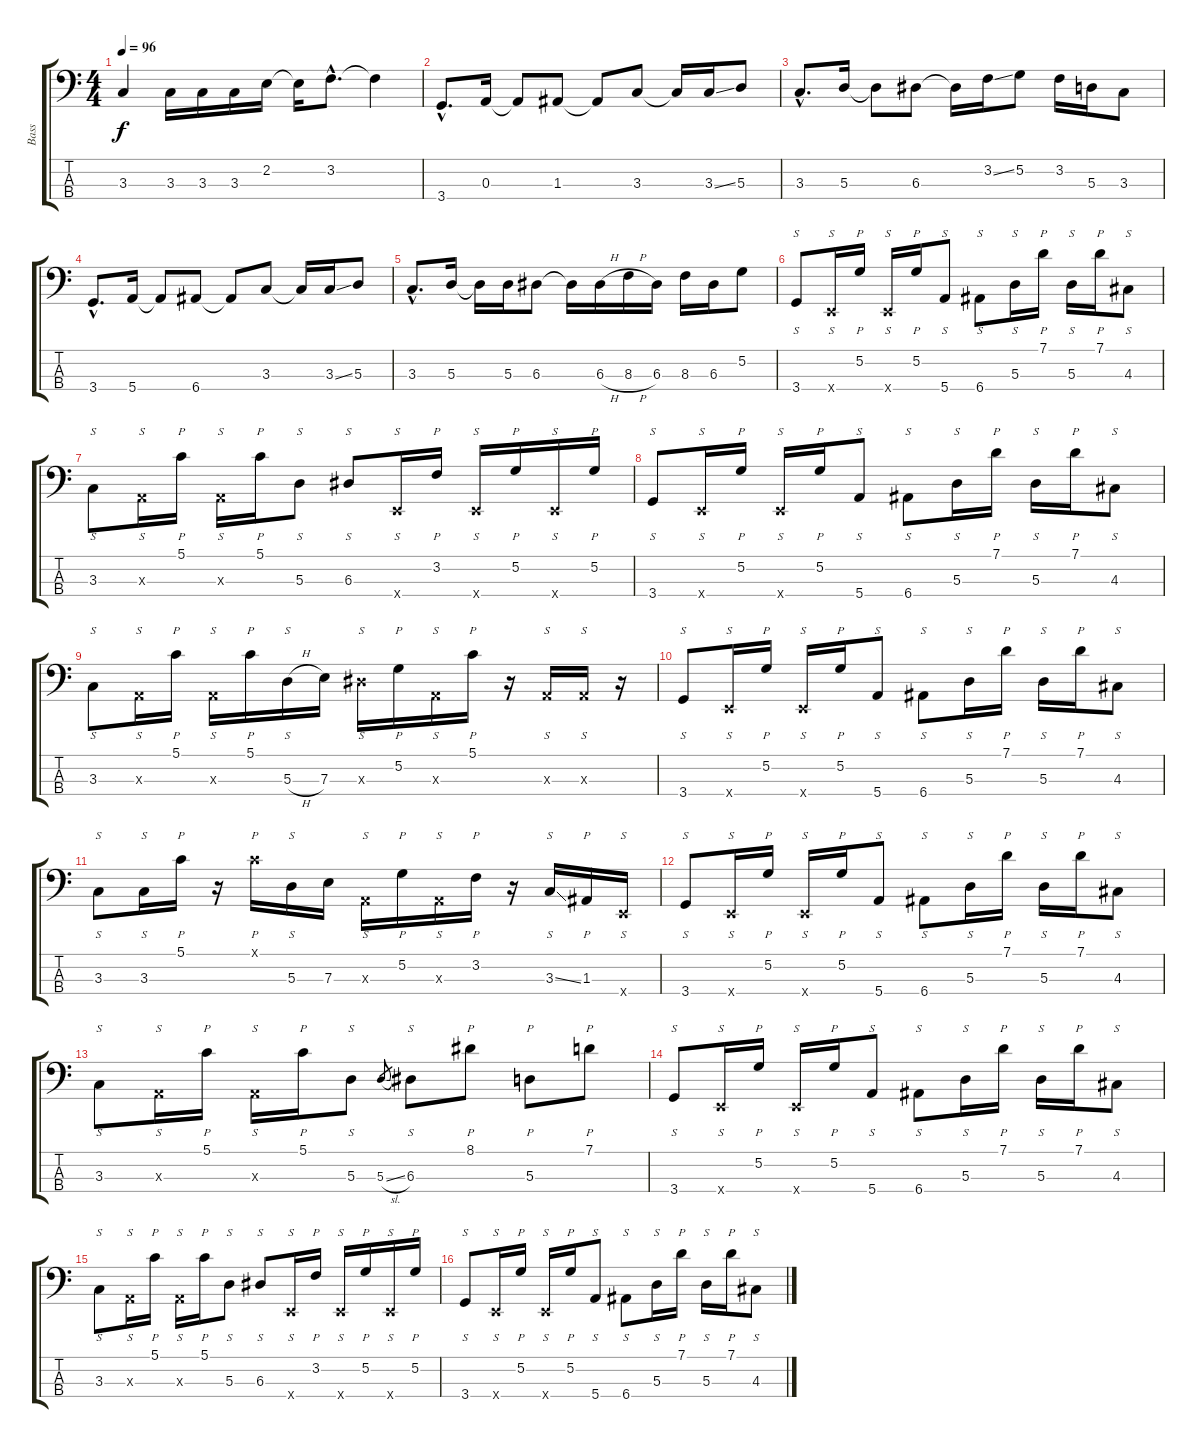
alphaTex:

\track ("Bass" "Bass") {instrument electricbassfinger}
\staff {score tabs}
\tuning (G2 D2 A1 E1) {hide}
\ts (4 4)
\tempo 96
\clef f4
\ks c
3.3.4{dy f} 3.3.16 3.3.16 3.3.16 2.2.16 2.2{t}.16 3.2{hac}.8{d} 3.2{t}.4 |
3.4{hac}.8{d} 0.3.16 0.3{t}.8 1.3.8 1.3{t}.8 3.3.8 3.3{t}.16 3.3{ss}.16 5.3.8 |
3.3{hac}.8{d} 5.3.16 5.3{t}.8 6.3.8 6.3{t}.16 3.2{ss}.16 5.2.8 3.2.16 5.3.16 3.3.8 |
3.4{hac}.8{d} 5.4.16 5.4{t}.8 6.4.8 6.4{t}.8 3.3.8 3.3{t}.16 3.3{ss}.16 5.3.8 |
3.3{hac}.8{d} 5.3.16 5.3{t}.16 5.3.16 6.3.8 6.3{t}.16 6.3{h}.16 8.3{h}.16 6.3.16 8.3.16 6.3.16 5.2.8 |
3.4.8{s instrument slapbass1} 0.4{x}.16{s} 5.2.16{p} 0.4{x}.16{s} 5.2.16{p} 5.4.8{s} 6.4.8{s} 5.3.16{s} 7.1.16{p} 5.3.16{s} 7.1.16{p} 4.3.8{s} |
3.3.8{s} 0.3{x}.16{s} 5.1.16{p} 0.3{x}.16{s} 5.1.16{p} 5.3.8{s} 6.3.8{s} 0.4{x}.16{s} 3.2.16{p} 0.4{x}.16{s} 5.2.16{p} 0.4{x}.16{s} 5.2.16{p} |
3.4.8{s} 0.4{x}.16{s} 5.2.16{p} 0.4{x}.16{s} 5.2.16{p} 5.4.8{s} 6.4.8{s} 5.3.16{s} 7.1.16{p} 5.3.16{s} 7.1.16{p} 4.3.8{s} |
3.3.8{s} 0.3{x}.16{s} 5.1.16{p} 0.3{x}.16{s} 5.1.16{p} 5.3{h}.16{s} 7.3.16 6.3{x}.16{s} 5.2.16{p} 0.3{x}.16{s} 5.1.16{p} r.16 0.3{x}.16{s} 0.3{x}.16{s} r.16 |
3.4.8{s} 0.4{x}.16{s} 5.2.16{p} 0.4{x}.16{s} 5.2.16{p} 5.4.8{s} 6.4.8{s} 5.3.16{s} 7.1.16{p} 5.3.16{s} 7.1.16{p} 4.3.8{s} |
3.3.8{s} 3.3.16{s} 5.1.16{p} r.16 5.1{x}.16{p} 5.3.16{s} 7.3.16 0.3{x}.16{s} 5.2.16{p} 0.3{x}.16{s} 3.2.16{p} r.16 3.3{ss}.16{s} 1.3.16{p} 0.4{x}.16{s} |
3.4.8{s} 0.4{x}.16{s} 5.2.16{p} 0.4{x}.16{s} 5.2.16{p} 5.4.8{s} 6.4.8{s} 5.3.16{s} 7.1.16{p} 5.3.16{s} 7.1.16{p} 4.3.8{s} |
3.3.8{s} 0.3{x}.16{s} 5.1.16{p} 0.3{x}.16{s} 5.1.16{p} 5.3.8{s} 5.3{sl}.8{gr} 6.3.8{s} 8.1.8{p} 5.3.8{p} 7.1.8{p} |
3.4.8{s} 0.4{x}.16{s} 5.2.16{p} 0.4{x}.16{s} 5.2.16{p} 5.4.8{s} 6.4.8{s} 5.3.16{s} 7.1.16{p} 5.3.16{s} 7.1.16{p} 4.3.8{s} |
3.3.8{s} 0.3{x}.16{s} 5.1.16{p} 0.3{x}.16{s} 5.1.16{p} 5.3.8{s} 6.3.8{s} 0.4{x}.16{s} 3.2.16{p} 0.4{x}.16{s} 5.2.16{p} 0.4{x}.16{s} 5.2.16{p} |
3.4.8{s} 0.4{x}.16{s} 5.2.16{p} 0.4{x}.16{s} 5.2.16{p} 5.4.8{s} 6.4.8{s} 5.3.16{s} 7.1.16{p} 5.3.16{s} 7.1.16{p} 4.3.8{s}
